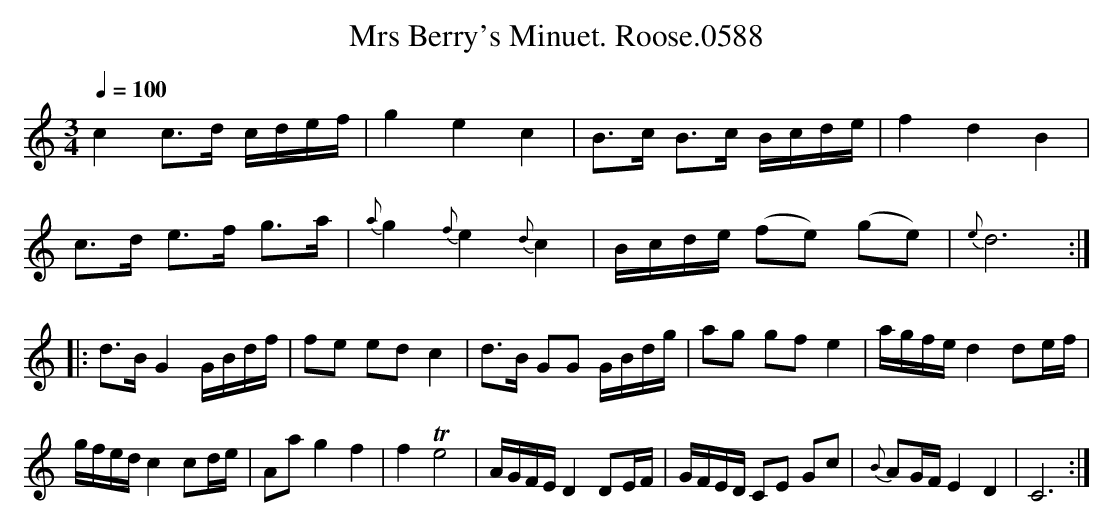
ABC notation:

X:1
T:Mrs Berry's Minuet. Roose.0588
M:3/4
L:1/8
Q:1/4=100
K:C
c2 c>d c/d/e/f/ | g2e2c2 | B>c B>c B/c/d/e/ | f2d2B2 |
c>d e>f g>a | {a}g2 {f}e2 {d}c2 | B/c/d/e/ (fe) (ge) | {e}d6 :|
|:d>B G2 G/B/d/f/ | fe ed c2 | d>B GG G/B/d/g/ | ag gf e2 |\\
a/g/f/e/ d2 de/f/ |
g/f/e/d/ c2 cd/e/ | Aa g2f2 | f2Te4 | A/G/F/E/ D2 DE/F/ |\\
G/F/E/D/ CE Gc | {B}AG/F/ E2D2 | C6 :| %last note isn't dotted in MS
